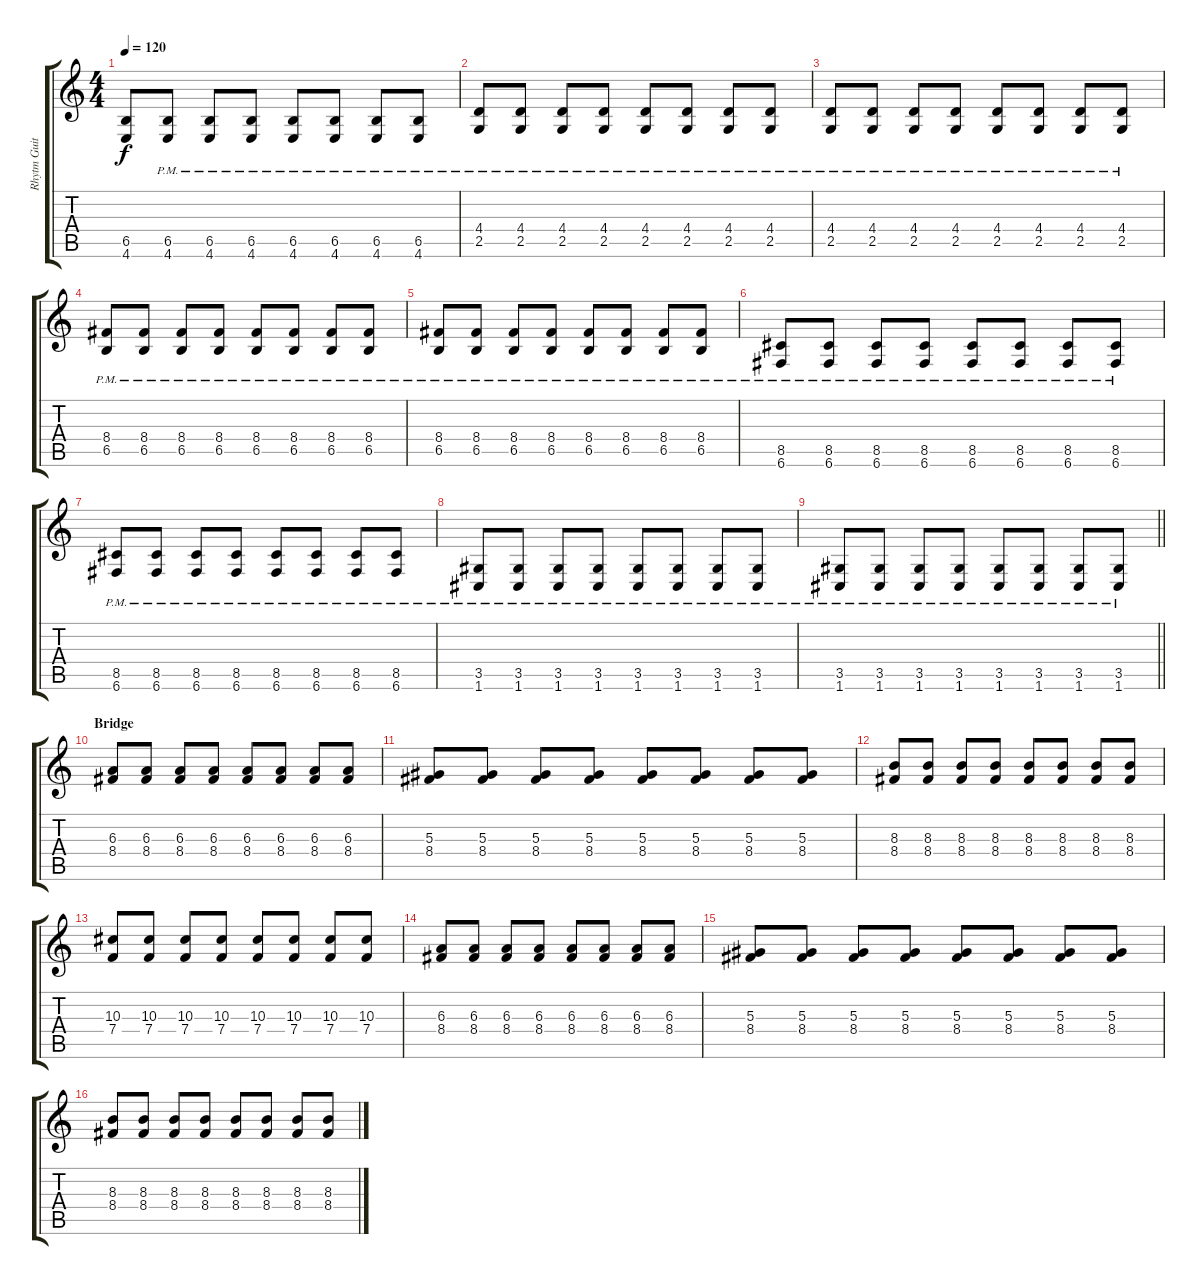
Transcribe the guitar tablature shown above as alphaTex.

\track ("Rhytm Guitar" "Rhytm Guit") {instrument distortionguitar}
\staff {score tabs}
\tuning (C4 G3 Eb3 Bb2 F2 C2) {hide}
\ts (4 4)
\tempo 120
\clef g2
\ks c
(6.5{t} 4.6{t}).8{dy f} (6.5{pm} 4.6{pm}).8 (6.5{pm} 4.6{pm}).8 (6.5{pm} 4.6{pm}).8 (6.5{pm} 4.6{pm}).8 (6.5{pm} 4.6{pm}).8 (6.5{pm} 4.6{pm}).8 (6.5{pm} 4.6{pm}).8 |
(4.4{pm} 2.5{pm}).8 (4.4{pm} 2.5{pm}).8 (4.4{pm} 2.5{pm}).8 (4.4{pm} 2.5{pm}).8 (4.4{pm} 2.5{pm}).8 (4.4{pm} 2.5{pm}).8 (4.4{pm} 2.5{pm}).8 (4.4{pm} 2.5{pm}).8 |
(4.4{pm} 2.5{pm}).8 (4.4{pm} 2.5{pm}).8 (4.4{pm} 2.5{pm}).8 (4.4{pm} 2.5{pm}).8 (4.4{pm} 2.5{pm}).8 (4.4{pm} 2.5{pm}).8 (4.4{pm} 2.5{pm}).8 (4.4{pm} 2.5{pm}).8 |
(8.4{pm} 6.5{pm}).8 (8.4{pm} 6.5{pm}).8 (8.4{pm} 6.5{pm}).8 (8.4{pm} 6.5{pm}).8 (8.4{pm} 6.5{pm}).8 (8.4{pm} 6.5{pm}).8 (8.4{pm} 6.5{pm}).8 (8.4{pm} 6.5{pm}).8 |
(8.4{pm} 6.5{pm}).8 (8.4{pm} 6.5{pm}).8 (8.4{pm} 6.5{pm}).8 (8.4{pm} 6.5{pm}).8 (8.4{pm} 6.5{pm}).8 (8.4{pm} 6.5{pm}).8 (8.4{pm} 6.5{pm}).8 (8.4{pm} 6.5{pm}).8 |
(8.5{pm} 6.6{pm}).8 (8.5{pm} 6.6{pm}).8 (8.5{pm} 6.6{pm}).8 (8.5{pm} 6.6{pm}).8 (8.5{pm} 6.6{pm}).8 (8.5{pm} 6.6{pm}).8 (8.5{pm} 6.6{pm}).8 (8.5{pm} 6.6{pm}).8 |
(8.5{pm} 6.6{pm}).8 (8.5{pm} 6.6{pm}).8 (8.5{pm} 6.6{pm}).8 (8.5{pm} 6.6{pm}).8 (8.5{pm} 6.6{pm}).8 (8.5{pm} 6.6{pm}).8 (8.5{pm} 6.6{pm}).8 (8.5{pm} 6.6{pm}).8 |
(3.5{pm} 1.6{pm}).8 (3.5{pm} 1.6{pm}).8 (3.5{pm} 1.6{pm}).8 (3.5{pm} 1.6{pm}).8 (3.5{pm} 1.6{pm}).8 (3.5{pm} 1.6{pm}).8 (3.5{pm} 1.6{pm}).8 (3.5{pm} 1.6{pm}).8 |
\barLineRight lightlight
(3.5{pm} 1.6{pm}).8 (3.5{pm} 1.6{pm}).8 (3.5{pm} 1.6{pm}).8 (3.5{pm} 1.6{pm}).8 (3.5{pm} 1.6{pm}).8 (3.5{pm} 1.6{pm}).8 (3.5{pm} 1.6{pm}).8 (3.5{pm} 1.6{pm}).8 |
\section ("" "Bridge")
(6.3 8.4).8{volume 6 balance 3 instrument distortionguitar} (6.3 8.4).8 (6.3 8.4).8 (6.3 8.4).8 (6.3 8.4).8 (6.3 8.4).8 (6.3 8.4).8 (6.3 8.4).8 |
(5.3 8.4).8 (5.3 8.4).8 (5.3 8.4).8 (5.3 8.4).8 (5.3 8.4).8 (5.3 8.4).8 (5.3 8.4).8 (5.3 8.4).8 |
(8.3 8.4).8 (8.3 8.4).8 (8.3 8.4).8 (8.3 8.4).8 (8.3 8.4).8 (8.3 8.4).8 (8.3 8.4).8 (8.3 8.4).8 |
(10.3 7.4).8 (10.3 7.4).8 (10.3 7.4).8 (10.3 7.4).8 (10.3 7.4).8 (10.3 7.4).8 (10.3 7.4).8 (10.3 7.4).8 |
(6.3 8.4).8 (6.3 8.4).8 (6.3 8.4).8 (6.3 8.4).8 (6.3 8.4).8 (6.3 8.4).8 (6.3 8.4).8 (6.3 8.4).8 |
(5.3 8.4).8 (5.3 8.4).8 (5.3 8.4).8 (5.3 8.4).8 (5.3 8.4).8 (5.3 8.4).8 (5.3 8.4).8 (5.3 8.4).8 |
(8.3 8.4).8{volume 9 balance 8} (8.3 8.4).8 (8.3 8.4).8 (8.3 8.4).8 (8.3 8.4).8 (8.3 8.4).8 (8.3 8.4).8 (8.3 8.4).8
